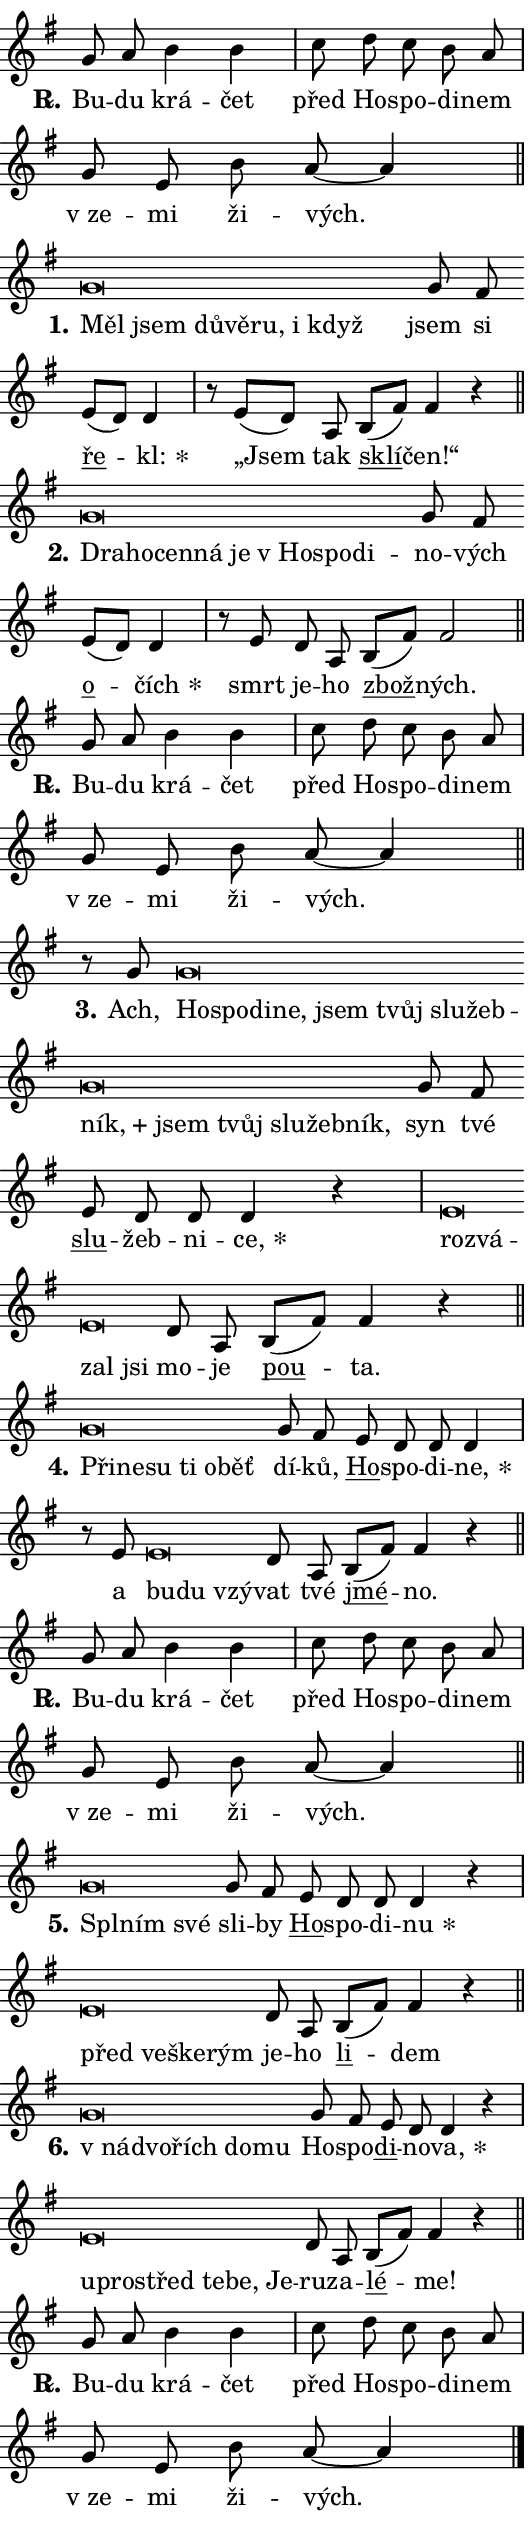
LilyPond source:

\version "2.24.0"
\header { tagline = "" }
\paper {
  indent = 0\cm
  top-margin = 0\cm
  right-margin = 0.13\cm % to fit lyric hyphens
  bottom-margin = 0\cm
  left-margin = 0\cm
  paper-width = 9\cm
  page-breaking = #ly:one-page-breaking
  system-system-spacing.basic-distance = #11
  score-system-spacing.basic-distance = #11
  ragged-last = ##f
}


%% Author: Thomas Morley
%% https://lists.gnu.org/archive/html/lilypond-user/2020-05/msg00002.html
#(define (line-position grob)
"Returns position of @var[grob} in current system:
   @code{'start}, if at first time-step
   @code{'end}, if at last time-step
   @code{'middle} otherwise
"
  (let* ((col (ly:item-get-column grob))
         (ln (ly:grob-object col 'left-neighbor))
         (rn (ly:grob-object col 'right-neighbor))
         (col-to-check-left (if (ly:grob? ln) ln col))
         (col-to-check-right (if (ly:grob? rn) rn col))
         (break-dir-left
           (and
             (ly:grob-property col-to-check-left 'non-musical #f)
             (ly:item-break-dir col-to-check-left)))
         (break-dir-right
           (and
             (ly:grob-property col-to-check-right 'non-musical #f)
             (ly:item-break-dir col-to-check-right))))
        (cond ((eqv? 1 break-dir-left) 'start)
              ((eqv? -1 break-dir-right) 'end)
              (else 'middle))))

#(define (tranparent-at-line-position vctor)
  (lambda (grob)
  "Relying on @code{line-position} select the relevant enry from @var{vctor}.
Used to determine transparency,"
    (case (line-position grob)
      ((end) (not (vector-ref vctor 0)))
      ((middle) (not (vector-ref vctor 1)))
      ((start) (not (vector-ref vctor 2))))))

noteHeadBreakVisibility =
#(define-music-function (break-visibility)(vector?)
"Makes @code{NoteHead}s transparent relying on @var{break-visibility}"
#{
  \override NoteHead.transparent =
    #(tranparent-at-line-position break-visibility)
#})

#(define delete-ledgers-for-transparent-note-heads
  (lambda (grob)
    "Reads whether a @code{NoteHead} is transparent.
If so this @code{NoteHead} is removed from @code{'note-heads} from
@var{grob}, which is supposed to be @code{LedgerLineSpanner}.
As a result ledgers are not printed for this @code{NoteHead}"
    (let* ((nhds-array (ly:grob-object grob 'note-heads))
           (nhds-list
             (if (ly:grob-array? nhds-array)
                 (ly:grob-array->list nhds-array)
                 '()))
           ;; Relies on the transparent-property being done before
           ;; Staff.LedgerLineSpanner.after-line-breaking is executed.
           ;; This is fragile ...
           (to-keep
             (remove
               (lambda (nhd)
                 (ly:grob-property nhd 'transparent #f))
               nhds-list)))
      ;; TODO find a better method to iterate over grob-arrays, similiar
      ;; to filter/remove etc for lists
      ;; For now rebuilt from scratch
      (set! (ly:grob-object grob 'note-heads)  '())
      (for-each
        (lambda (nhd)
          (ly:pointer-group-interface::add-grob grob 'note-heads nhd))
        to-keep))))

squashNotes = {
  \override NoteHead.X-extent = #'(-0.2 . 0.2)
  \override NoteHead.Y-extent = #'(-0.75 . 0)
  \override NoteHead.stencil =
    #(lambda (grob)
       (let ((pos (ly:grob-property grob 'staff-position)))
         (begin
           (if (< pos -7) (display "ERROR: Lower brevis then expected\n") (display ""))
           (if (<= pos -6) ly:text-interface::print ly:note-head::print))))
}
unSquashNotes = {
  \revert NoteHead.X-extent
  \revert NoteHead.Y-extent
  \revert NoteHead.stencil
}

hideNotes = \noteHeadBreakVisibility #begin-of-line-visible
unHideNotes = \noteHeadBreakVisibility #all-visible

% work-around for resetting accidentals
% https://lilypond.org/doc/v2.23/Documentation/notation/displaying-rhythms#unmetered-music
cadenzaMeasure = {
  \cadenzaOff
  \partial 1024 s1024
  \cadenzaOn
}

#(define-markup-command (accent layout props text) (markup?)
  "Underline accented syllable"
  (interpret-markup layout props
    #{\markup \override #'(offset . 4.3) \underline { #text }#}))

responsum = \markup \concat {
  "R" \hspace #-1.05 \path #0.1 #'((moveto 0 0.07) (lineto 0.9 0.8)) \hspace #0.05 "."
}

spaceSize = #0.6828661417322834 % exact space size for TeX Gyre Schola

\layout {
  \context {
    \Staff
    \remove "Time_signature_engraver"
    \override LedgerLineSpanner.after-line-breaking = #delete-ledgers-for-transparent-note-heads
  }
  \context {
    \Lyrics {
      \override LyricSpace.minimum-distance = \spaceSize
      \override LyricText.font-name = #"TeX Gyre Schola"
      \override LyricText.font-size = 1
      \override StanzaNumber.font-name = #"TeX Gyre Schola Bold"
      \override StanzaNumber.font-size = 1
    }
  }
  \context {
    \Score 
    \override NoteHead.text =
      #(lambda (grob) 
        (let ((pos (ly:grob-property grob 'staff-position)))
          #{\markup {
            \combine
              \halign #-0.55 \raise #(if (= pos -6) 0 0.5) \override #'(thickness . 2) \draw-line #'(3.2 . 0)
              \musicglyph "noteheads.sM1"
          }#}))
  }
}

% magnetic-lyrics.ily
%
%   written by
%     Jean Abou Samra <jean@abou-samra.fr>
%     Werner Lemberg <wl@gnu.org>
%
%   adapted by
%     Jiri Hon <jiri.hon@gmail.com>
%
% Version 2022-Apr-15

% https://www.mail-archive.com/lilypond-user@gnu.org/msg149350.html

#(define (Left_hyphen_pointer_engraver context)
   "Collect syllable-hyphen-syllable occurrences in lyrics and store
them in properties.  This engraver only looks to the left.  For
example, if the lyrics input is @code{foo -- bar}, it does the
following.

@itemize @bullet
@item
Set the @code{text} property of the @code{LyricHyphen} grob between
@q{foo} and @q{bar} to @code{foo}.

@item
Set the @code{left-hyphen} property of the @code{LyricText} grob with
text @q{foo} to the @code{LyricHyphen} grob between @q{foo} and
@q{bar}.
@end itemize

Use this auxiliary engraver in combination with the
@code{lyric-@/text::@/apply-@/magnetic-@/offset!} hook."
   (let ((hyphen #f)
         (text #f))
     (make-engraver
      (acknowledgers
       ((lyric-syllable-interface engraver grob source-engraver)
        (set! text grob)))
      (end-acknowledgers
       ((lyric-hyphen-interface engraver grob source-engraver)
        ;(when (not (grob::has-interface grob 'lyric-space-interface))
          (set! hyphen grob)));)
      ((stop-translation-timestep engraver)
       (when (and text hyphen)
         (ly:grob-set-object! text 'left-hyphen hyphen))
       (set! text #f)
       (set! hyphen #f)))))

#(define (lyric-text::apply-magnetic-offset! grob)
   "If the space between two syllables is less than the value in
property @code{LyricText@/.details@/.squash-threshold}, move the right
syllable to the left so that it gets concatenated with the left
syllable.

Use this function as a hook for
@code{LyricText@/.after-@/line-@/breaking} if the
@code{Left_@/hyphen_@/pointer_@/engraver} is active."
   (let ((hyphen (ly:grob-object grob 'left-hyphen #f)))
     (when hyphen
       (let ((left-text (ly:spanner-bound hyphen LEFT)))
         (when (grob::has-interface left-text 'lyric-syllable-interface)
           (let* ((common (ly:grob-common-refpoint grob left-text X))
                  (this-x-ext (ly:grob-extent grob common X))
                  (left-x-ext
                   (begin
                     ;; Trigger magnetism for left-text.
                     (ly:grob-property left-text 'after-line-breaking)
                     (ly:grob-extent left-text common X)))
                  ;; `delta` is the gap width between two syllables.
                  (delta (- (interval-start this-x-ext)
                            (interval-end left-x-ext)))
                  (details (ly:grob-property grob 'details))
                  (threshold (assoc-get 'squash-threshold details 0.2)))
             (when (< delta threshold)
               (let* (;; We have to manipulate the input text so that
                      ;; ligatures crossing syllable boundaries are not
                      ;; disabled.  For languages based on the Latin
                      ;; script this is essentially a beautification.
                      ;; However, for non-Western scripts it can be a
                      ;; necessity.
                      (lt (ly:grob-property left-text 'text))
                      (rt (ly:grob-property grob 'text))
                      (is-space (grob::has-interface hyphen 'lyric-space-interface))
                      (space (if is-space " " ""))
                      (extra-delta (if is-space spaceSize 0))
                      ;; Append new syllable.
                      (ltrt-space (if (and (string? lt) (string? rt))
                                (string-append lt space rt)
                                (make-concat-markup (list lt space rt))))
                      ;; Right-align `ltrt` to the right side.
                      (ltrt-space-markup (grob-interpret-markup
                               grob
                               (make-translate-markup
                                (cons (interval-length this-x-ext) 0)
                                (make-right-align-markup ltrt-space)))))
                 (begin
                   ;; Don't print `left-text`.
                   (ly:grob-set-property! left-text 'stencil #f)
                   ;; Set text and stencil (which holds all collected
                   ;; syllables so far) and shift it to the left.
                   (ly:grob-set-property! grob 'text ltrt-space)
                   (ly:grob-set-property! grob 'stencil ltrt-space-markup)
                   (ly:grob-translate-axis! grob (- (- delta extra-delta)) X))))))))))


#(define (lyric-hyphen::displace-bounds-first grob)
   ;; Make very sure this callback isn't triggered too early.
   (let ((left (ly:spanner-bound grob LEFT))
         (right (ly:spanner-bound grob RIGHT)))
     (ly:grob-property left 'after-line-breaking)
     (ly:grob-property right 'after-line-breaking)
     (ly:lyric-hyphen::print grob)))

squashThreshold = #0.4

\layout {
  \context {
    \Lyrics
    \consists #Left_hyphen_pointer_engraver
    \override LyricText.after-line-breaking =
      #lyric-text::apply-magnetic-offset!
    \override LyricHyphen.stencil = #lyric-hyphen::displace-bounds-first
    \override LyricText.details.squash-threshold = \squashThreshold
    \override LyricHyphen.minimum-distance = 0
    \override LyricHyphen.minimum-length = \squashThreshold
  }
}

squashText = \override LyricText.details.squash-threshold = 9999
unSquashText = \override LyricText.details.squash-threshold = \squashThreshold

leftText = \override LyricText.self-alignment-X = #LEFT
unLeftText = \revert LyricText.self-alignment-X

starOffset = #(lambda (grob) 
                (let ((x_offset (ly:self-alignment-interface::aligned-on-x-parent grob)))
                  (if (= x_offset 0) 0 (+ x_offset 1.2))))

star = #(define-music-function (syllable)(string?)
"Append star separator at the end of a syllable"
#{
  \once \override LyricText.X-offset = #starOffset
  \lyricmode { \markup {
    #syllable
    \override #'((font-name . "TeX Gyre Schola Bold")) \hspace #0.2 \lower #0.65 \larger "*"
  } }
#})

starAccent = #(define-music-function (syllable)(string?)
"Append star separator at the end of a syllable and make accent"
#{
  \once \override LyricText.X-offset = #starOffset
  \lyricmode { \markup {
    \accent #syllable
    \override #'((font-name . "TeX Gyre Schola Bold")) \hspace #0.2 \lower #0.65 \larger "*"
  } }
#})

breath = #(define-music-function (syllable)(string?)
"Append breathing indicator at the end of a syllable"
#{
  \lyricmode { \markup { #syllable "+" } }
#})

optionalBreath = #(define-music-function (syllable)(string?)
"Append optional breathing indicator at the end of a syllable"
#{
  \lyricmode { \markup { #syllable "(+)" } }
#})


\score {
    <<
        \new Voice = "melody" { \cadenzaOn \key g \major \relative { g'8 a b4 b \cadenzaMeasure \bar "|" c8 d c b a \cadenzaMeasure \bar "|" g e b' a~ a4 \cadenzaMeasure \bar "||" \break } }
        \new Lyrics \lyricsto "melody" { \lyricmode { \set stanza = \responsum
Bu -- du krá -- čet před Ho -- spo -- di -- nem "v ze" -- mi ži -- vých. } }
    >>
    \layout {}
}

\score {
    <<
        \new Voice = "melody" { \cadenzaOn \key g \major \relative { \squashNotes g'\breve*1/16 \hideNotes \breve*1/16 \bar "" \breve*1/16 \bar "" \breve*1/16 \bar "" \breve*1/16 \bar "" \breve*1/16 \breve*1/16 \bar "" \unHideNotes \unSquashNotes g8 fis \bar "" e[( d)] d4 \cadenzaMeasure \bar "|" r8 e8[( d8)] a \bar "" b[( fis')] fis4 r \cadenzaMeasure \bar "||" \break } }
        \new Lyrics \lyricsto "melody" { \lyricmode { \set stanza = "1."
\leftText Měl \squashText jsem dů -- vě -- ru, i když \unLeftText \unSquashText jsem si \markup \accent ře -- \star kl: „Jsem tak \markup \accent sklí -- čen!“ } }
    >>
    \layout {}
}

\score {
    <<
        \new Voice = "melody" { \cadenzaOn \key g \major \relative { \squashNotes g'\breve*1/16 \hideNotes \breve*1/16 \bar "" \breve*1/16 \bar "" \breve*1/16 \bar "" \breve*1/16 \bar "" \breve*1/16 \bar "" \breve*1/16 \breve*1/16 \bar "" \unHideNotes \unSquashNotes g8 fis \bar "" e[( d)] d4 \cadenzaMeasure \bar "|" r8 e8 d8 a \bar "" b[( fis')] fis2 \cadenzaMeasure \bar "||" \break } }
        \new Lyrics \lyricsto "melody" { \lyricmode { \set stanza = "2."
\leftText Dra -- \squashText ho -- cen -- ná je "v Ho" -- spo -- di -- \unLeftText \unSquashText no -- vých \markup \accent o -- \star čích smrt je -- ho \markup \accent zbož -- ných. } }
    >>
    \layout {}
}

\score {
    <<
        \new Voice = "melody" { \cadenzaOn \key g \major \relative { g'8 a b4 b \cadenzaMeasure \bar "|" c8 d c b a \cadenzaMeasure \bar "|" g e b' a~ a4 \cadenzaMeasure \bar "||" \break } }
        \new Lyrics \lyricsto "melody" { \lyricmode { \set stanza = \responsum
Bu -- du krá -- čet před Ho -- spo -- di -- nem "v ze" -- mi ži -- vých. } }
    >>
    \layout {}
}

\score {
    <<
        \new Voice = "melody" { \cadenzaOn \key g \major \relative { r8 g' \squashNotes g\breve*1/16 \hideNotes \breve*1/16 \bar "" \breve*1/16 \bar "" \breve*1/16 \bar "" \breve*1/16 \bar "" \breve*1/16 \bar "" \breve*1/16 \bar "" \breve*1/16 \bar "" \breve*1/16 \bar "" \breve*1/16 \bar "" \breve*1/16 \bar "" \breve*1/16 \bar "" \breve*1/16 \breve*1/16 \bar "" \unHideNotes \unSquashNotes g8 fis \bar "" e d d d4 r \cadenzaMeasure \bar "|" \squashNotes e\breve*1/16 \hideNotes \breve*1/16 \bar "" \breve*1/16 \breve*1/16 \bar "" \unHideNotes \unSquashNotes d8 a \bar "" b[( fis')] fis4 r \cadenzaMeasure \bar "||" \break } }
        \new Lyrics \lyricsto "melody" { \lyricmode { \set stanza = "3."
Ach, \leftText Ho -- \squashText spo -- di -- ne, jsem tvůj slu -- žeb -- \breath "ník," jsem tvůj slu -- žeb -- ník, \unLeftText \unSquashText syn tvé \markup \accent slu -- žeb -- ni -- \star ce, \leftText roz -- \squashText vá -- zal jsi \unLeftText \unSquashText mo -- je \markup \accent pou -- ta. } }
    >>
    \layout {}
}

\score {
    <<
        \new Voice = "melody" { \cadenzaOn \key g \major \relative { \squashNotes g'\breve*1/16 \hideNotes \breve*1/16 \bar "" \breve*1/16 \bar "" \breve*1/16 \bar "" \breve*1/16 \breve*1/16 \bar "" \unHideNotes \unSquashNotes g8 fis \bar "" e d d d4 \cadenzaMeasure \bar "|" r8 e \squashNotes e\breve*1/16 \hideNotes \breve*1/16 \breve*1/16 \bar "" \unHideNotes \unSquashNotes d8 a \bar "" b[( fis')] fis4 r \cadenzaMeasure \bar "||" \break } }
        \new Lyrics \lyricsto "melody" { \lyricmode { \set stanza = "4."
\leftText Při -- \squashText ne -- su ti o -- běť \unLeftText \unSquashText dí -- ků, \markup \accent Ho -- spo -- di -- \star ne, a \leftText bu -- \squashText du vzý -- \unLeftText \unSquashText vat tvé \markup \accent jmé -- no. } }
    >>
    \layout {}
}

\score {
    <<
        \new Voice = "melody" { \cadenzaOn \key g \major \relative { g'8 a b4 b \cadenzaMeasure \bar "|" c8 d c b a \cadenzaMeasure \bar "|" g e b' a~ a4 \cadenzaMeasure \bar "||" \break } }
        \new Lyrics \lyricsto "melody" { \lyricmode { \set stanza = \responsum
Bu -- du krá -- čet před Ho -- spo -- di -- nem "v ze" -- mi ži -- vých. } }
    >>
    \layout {}
}

\score {
    <<
        \new Voice = "melody" { \cadenzaOn \key g \major \relative { \squashNotes g'\breve*1/16 \hideNotes \breve*1/16 \breve*1/16 \bar "" \unHideNotes \unSquashNotes g8 fis \bar "" e d d d4 r \cadenzaMeasure \bar "|" \squashNotes e\breve*1/16 \hideNotes \breve*1/16 \bar "" \breve*1/16 \breve*1/16 \bar "" \unHideNotes \unSquashNotes d8 a \bar "" b[( fis')] fis4 r \cadenzaMeasure \bar "||" \break } }
        \new Lyrics \lyricsto "melody" { \lyricmode { \set stanza = "5."
\leftText Spl -- \squashText ním své \unLeftText \unSquashText sli -- by \markup \accent Ho -- spo -- di -- \star nu \leftText před \squashText ve -- ške -- rým \unLeftText \unSquashText je -- ho \markup \accent li -- dem } }
    >>
    \layout {}
}

\score {
    <<
        \new Voice = "melody" { \cadenzaOn \key g \major \relative { \squashNotes g'\breve*1/16 \hideNotes \breve*1/16 \bar "" \breve*1/16 \bar "" \breve*1/16 \breve*1/16 \bar "" \unHideNotes \unSquashNotes g8 fis \bar "" e d d4 r \cadenzaMeasure \bar "|" \squashNotes e\breve*1/16 \hideNotes \breve*1/16 \bar "" \breve*1/16 \bar "" \breve*1/16 \bar "" \breve*1/16 \breve*1/16 \bar "" \unHideNotes \unSquashNotes d8 a \bar "" b[( fis')] fis4 r \cadenzaMeasure \bar "||" \break } }
        \new Lyrics \lyricsto "melody" { \lyricmode { \set stanza = "6."
\leftText "v ná" -- \squashText dvo -- řích do -- mu \unLeftText \unSquashText Ho -- spo -- \markup \accent di -- no -- \star va, \leftText u -- \squashText pro -- střed te -- be, Je -- \unLeftText \unSquashText ru -- za -- \markup \accent lé -- me! } }
    >>
    \layout {}
}

\score {
    <<
        \new Voice = "melody" { \cadenzaOn \key g \major \relative { g'8 a b4 b \cadenzaMeasure \bar "|" c8 d c b a \cadenzaMeasure \bar "|" g e b' a~ a4 \cadenzaMeasure \bar "||" \break } \bar "|." }
        \new Lyrics \lyricsto "melody" { \lyricmode { \set stanza = \responsum
Bu -- du krá -- čet před Ho -- spo -- di -- nem "v ze" -- mi ži -- vých. } }
    >>
    \layout {}
}
